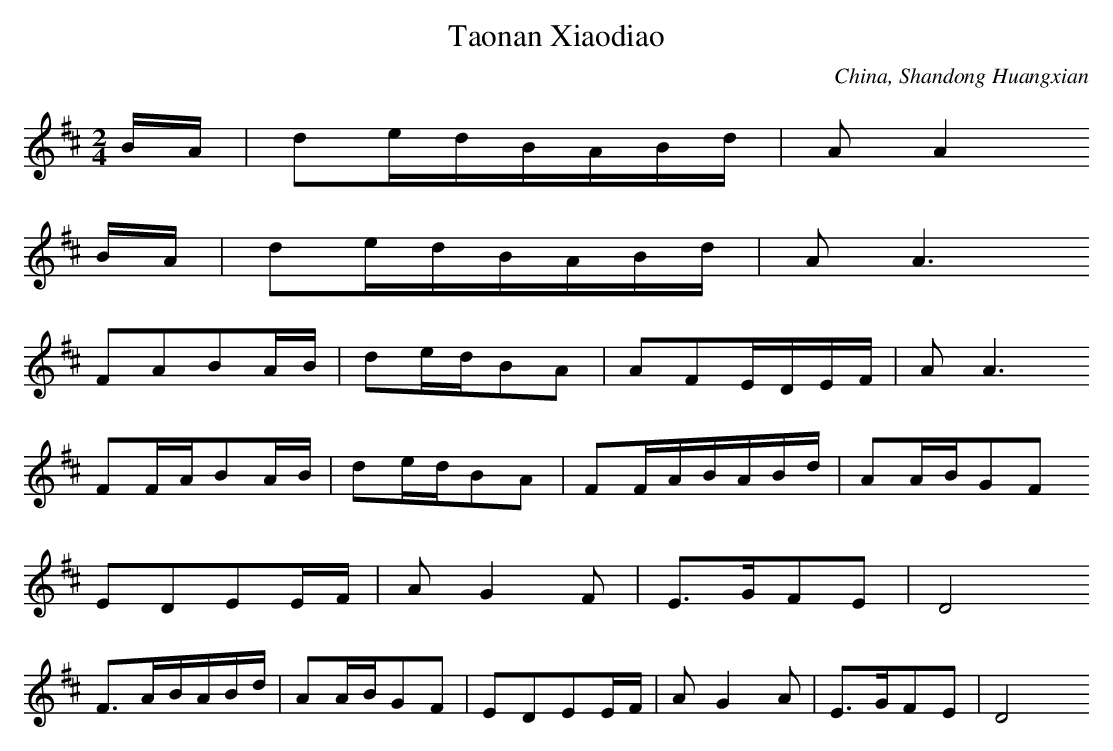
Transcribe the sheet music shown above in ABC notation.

X:1
T: Taonan Xiaodiao
O: China, Shandong Huangxian
M: 2/4
L: 1/16
K: D
BA | d2edBABd | A2A4
BA | d2edBABd | A2A6
F2A2B2AB | d2edB2A2 | A2F2EDEF | A2A6
F2FAB2AB | d2edB2A2 | F2FABABd | A2ABG2F2
E2D2E2EF | A2G4F2 | E3GF2E2 | D8
F3ABABd | A2ABG2F2 | E2D2E2EF | A2G4A2 | E3GF2E2 | D8
